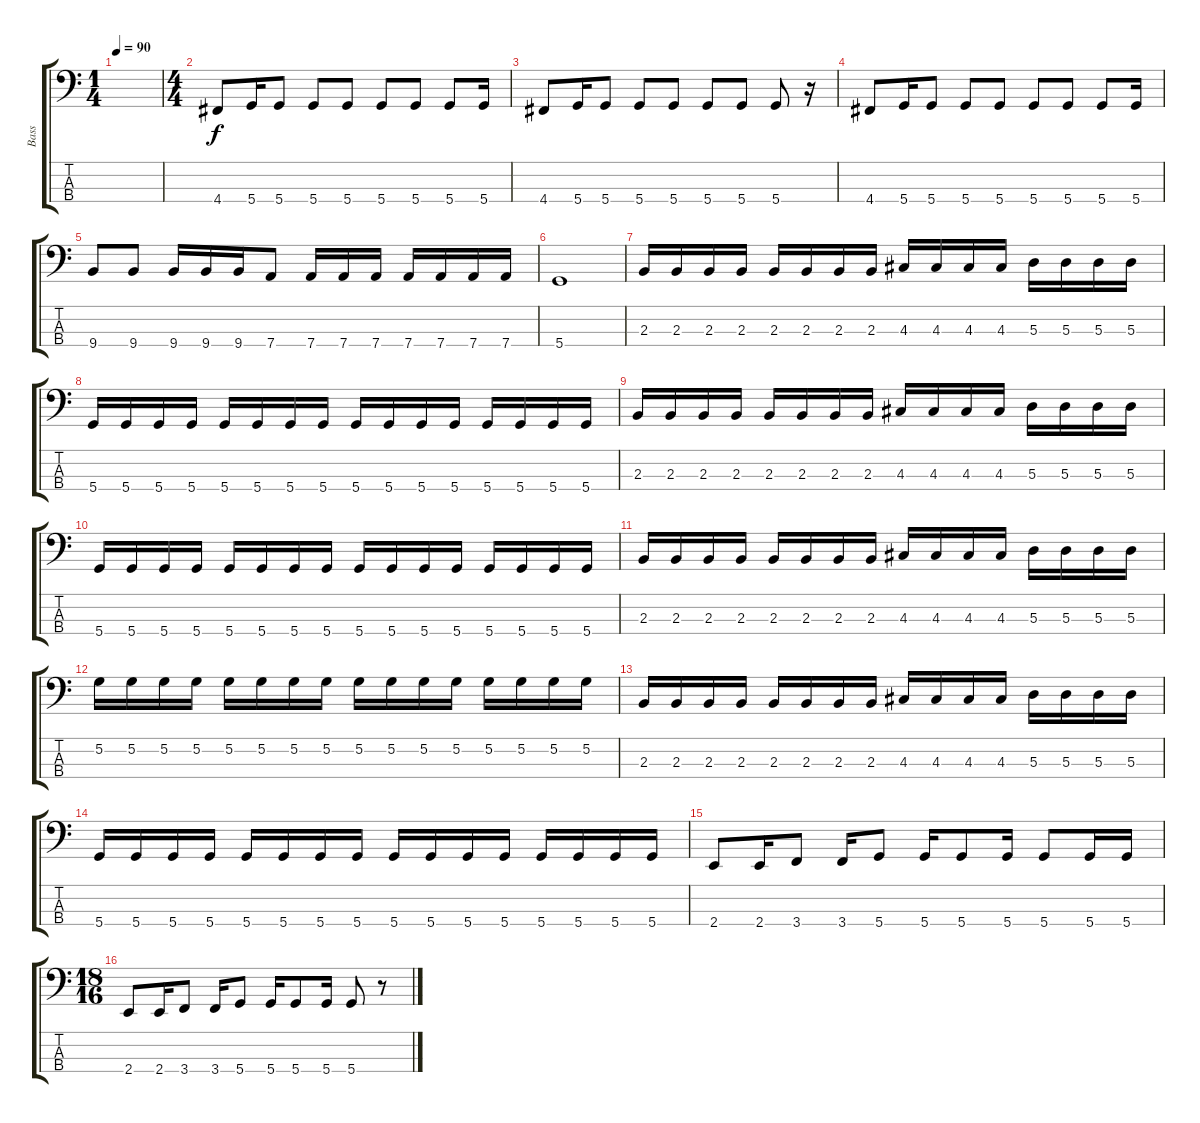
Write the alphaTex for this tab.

\track ("Bass" "Bass") {instrument electricbasspick}
\staff {score tabs}
\tuning (G2 D2 A1 D1) {hide}
\ts (1 4)
\tempo 90
\clef f4
\ks c
|
\ts (4 4)
4.4.8 5.4.16 5.4.8 5.4.8 5.4.8 5.4.8 5.4.8 5.4.8 5.4.16 |
4.4.8 5.4.16 5.4.8 5.4.8 5.4.8 5.4.8 5.4.8 5.4.8 r.16 |
4.4.8 5.4.16 5.4.8 5.4.8 5.4.8 5.4.8 5.4.8 5.4.8 5.4.16 |
9.4.8 9.4.8 9.4.16 9.4.16 9.4.16 7.4.8 7.4.16 7.4.16 7.4.16 7.4.16 7.4.16 7.4.16 7.4.16 |
5.4.1 |
2.3.16 2.3.16 2.3.16 2.3.16 2.3.16 2.3.16 2.3.16 2.3.16 4.3.16 4.3.16 4.3.16 4.3.16 5.3.16 5.3.16 5.3.16 5.3.16 |
5.4.16 5.4.16 5.4.16 5.4.16 5.4.16 5.4.16 5.4.16 5.4.16 5.4.16 5.4.16 5.4.16 5.4.16 5.4.16 5.4.16 5.4.16 5.4.16 |
2.3.16 2.3.16 2.3.16 2.3.16 2.3.16 2.3.16 2.3.16 2.3.16 4.3.16 4.3.16 4.3.16 4.3.16 5.3.16 5.3.16 5.3.16 5.3.16 |
5.4.16 5.4.16 5.4.16 5.4.16 5.4.16 5.4.16 5.4.16 5.4.16 5.4.16 5.4.16 5.4.16 5.4.16 5.4.16 5.4.16 5.4.16 5.4.16 |
2.3.16 2.3.16 2.3.16 2.3.16 2.3.16 2.3.16 2.3.16 2.3.16 4.3.16 4.3.16 4.3.16 4.3.16 5.3.16 5.3.16 5.3.16 5.3.16 |
5.2.16 5.2.16 5.2.16 5.2.16 5.2.16 5.2.16 5.2.16 5.2.16 5.2.16 5.2.16 5.2.16 5.2.16 5.2.16 5.2.16 5.2.16 5.2.16 |
2.3.16 2.3.16 2.3.16 2.3.16 2.3.16 2.3.16 2.3.16 2.3.16 4.3.16 4.3.16 4.3.16 4.3.16 5.3.16 5.3.16 5.3.16 5.3.16 |
5.4.16 5.4.16 5.4.16 5.4.16 5.4.16 5.4.16 5.4.16 5.4.16 5.4.16 5.4.16 5.4.16 5.4.16 5.4.16 5.4.16 5.4.16 5.4.16 |
2.4.8 2.4.16 3.4.8 3.4.16 5.4.8 5.4.16 5.4.8 5.4.16 5.4.8 5.4.16 5.4.16 |
\ts (18 16)
2.4.8 2.4.16 3.4.8 3.4.16 5.4.8 5.4.16 5.4.8 5.4.16 5.4.8 r.8
